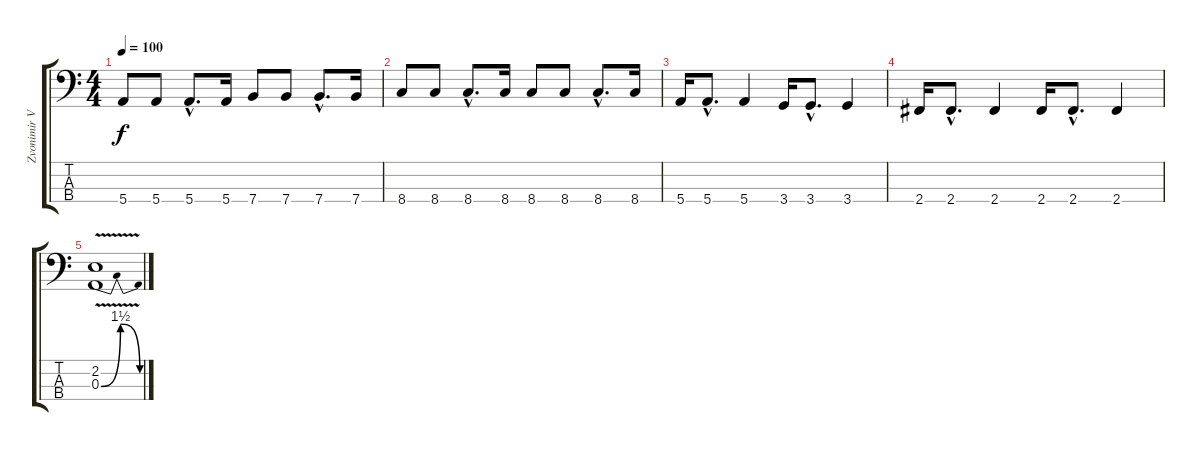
\track ("Zvonimir Vinkoviæ" "Zvonimir V") {instrument electricbassfinger}
\staff {score tabs}
\tuning (G2 D2 A1 E1) {hide}
\ts (4 4)
\tempo 100
\clef f4
\ks c
5.4.8{dy f} 5.4.8 5.4{hac}.8{d} 5.4.16 7.4.8 7.4.8 7.4{hac}.8{d} 7.4.16 |
8.4.8 8.4.8 8.4{hac}.8{d} 8.4.16 8.4.8 8.4.8 8.4{hac}.8{d} 8.4.16 |
5.4.16 5.4{hac}.8{d} 5.4.4 3.4.16 3.4{hac}.8{d} 3.4.4 |
2.4.16 2.4{hac}.8{d} 2.4.4 2.4.16 2.4{hac}.8{d} 2.4.4 |
(2.2{v} 0.3{be (bendrelease 0 0 30 6 30 6 60 0) v}).1
